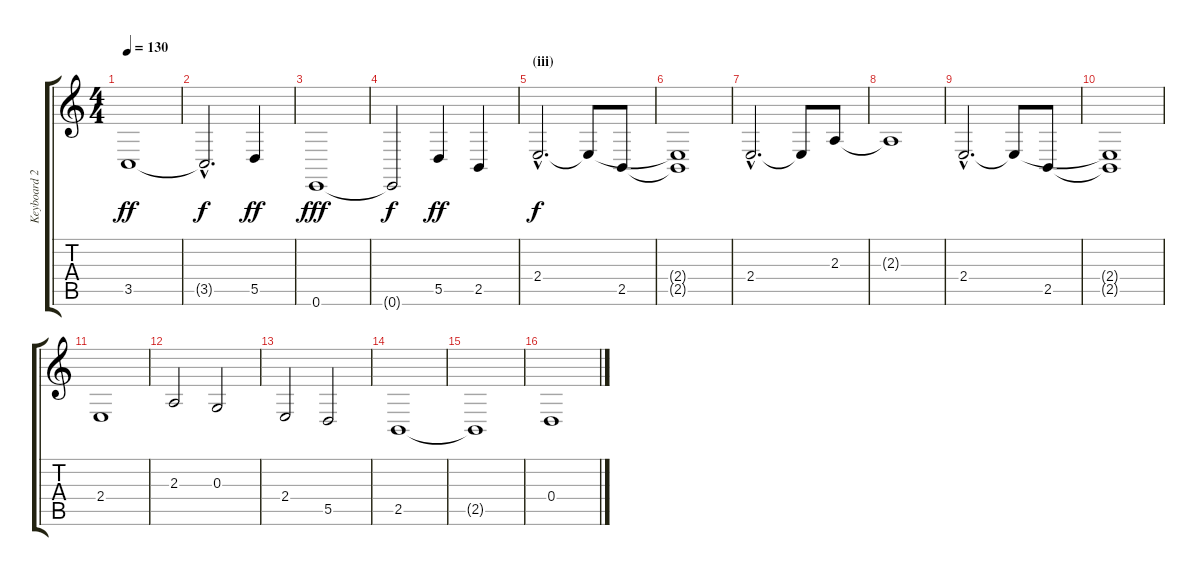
\track ("Keyboard 2" "Keyboard 2") {instrument stringensemble1}
\staff {score tabs}
\tuning (E4 B3 G3 D3 A2 E2) {hide}
\ts (4 4)
\tempo 130
\clef g2
\ks c
3.5.1{dy ff} |
3.5{hac t}.2{d dy f} 5.5.4{dy ff} |
0.6.1{dy fff volume 14} |
0.6{t}.2{dy f} 5.5.4{dy ff} 2.5.4 |
\section ("" "(iii)")
2.4{hac}.2{d dy f volume 16 balance 16} 2.4{t}.8 2.5.8 |
(2.4{t} 2.5{t}).1 |
2.4{hac}.2{d} 2.4{t}.8 2.3.8 |
2.3{t}.1 |
2.4{hac}.2{d} 2.4{t}.8 2.5.8 |
(2.4{t} 2.5{t}).1 |
2.4.1 |
2.3.2 0.3.2 |
2.4.2 5.5.2 |
2.5.1{balance 16} |
2.5{t}.1 |
0.4.1
